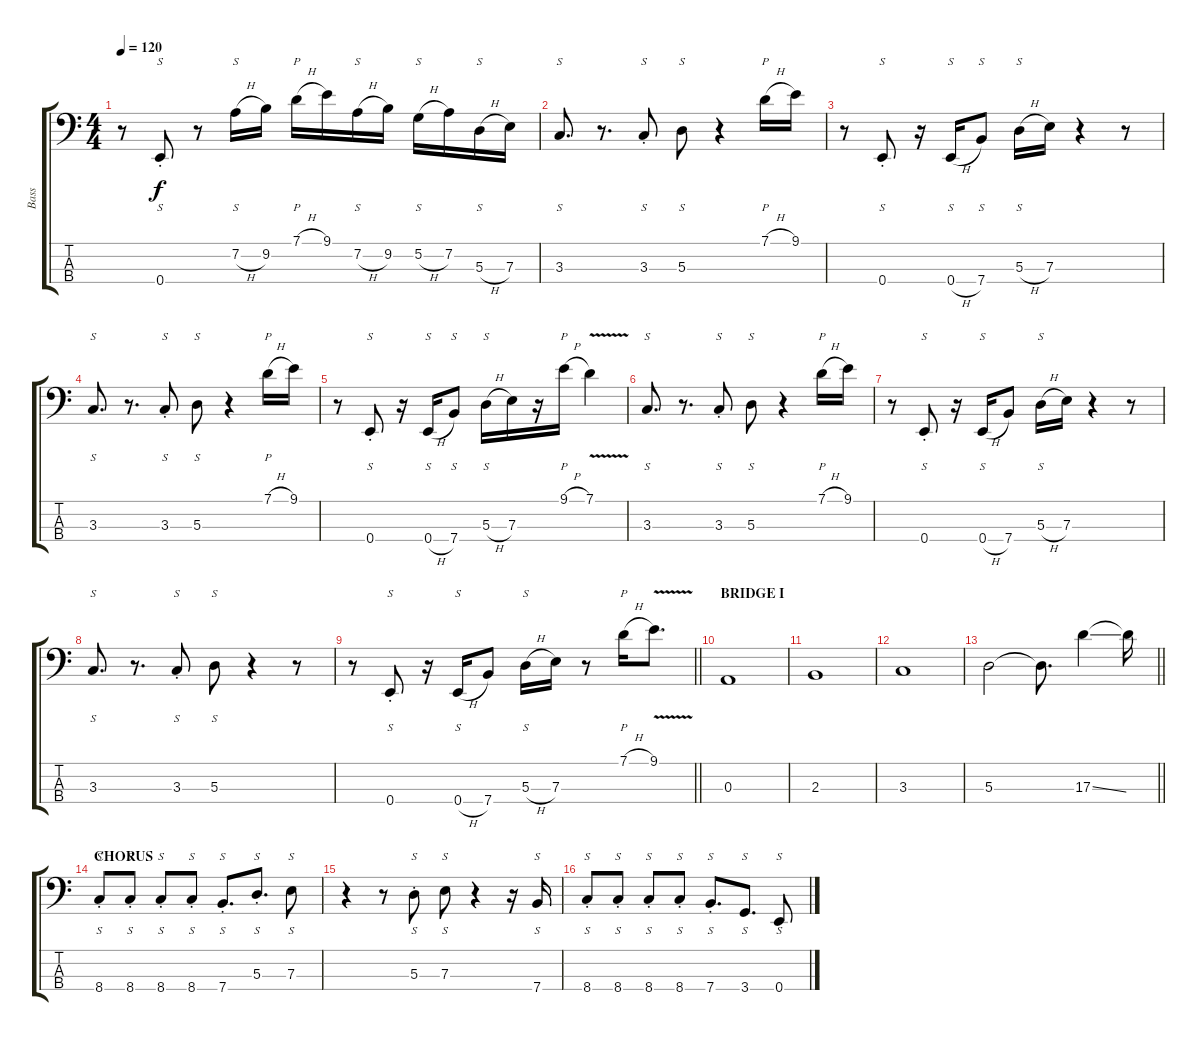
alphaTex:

\track ("Bass" "Bass") {instrument slapbass1}
\staff {score tabs}
\tuning (G2 D2 A1 E1) {hide}
\ts (4 4)
\tempo 120
\clef f4
\ks c
r.8{dy f} 0.4{st}.8{s} r.8 7.2{h}.16{s} 9.2.16 7.1{h}.16{p} 9.1.16 7.2{h}.16{s} 9.2.16 5.2{h}.16{s} 7.2.16 5.3{h}.16{s} 7.3.16 |
3.3.8{s d} r.8{d} 3.3{st}.8{s} 5.3.8{s} r.4 7.1{h}.16{p} 9.1.16 |
r.8 0.4{st}.8{s} r.16 0.4{h}.16{s} 7.4.8{s} 5.3{h}.16{s} 7.3.16 r.4 r.8 |
3.3.8{s d} r.8{d} 3.3{st}.8{s} 5.3.8{s} r.4 7.1{h}.16{p} 9.1.16 |
r.8 0.4{st}.8{s} r.16 0.4{h}.16{s} 7.4.8{s} 5.3{h}.16{s} 7.3.16 r.16 9.1{h}.16{p} 7.1{v}.4 |
3.3.8{s d} r.8{d} 3.3{st}.8{s} 5.3.8{s} r.4 7.1{h}.16{p} 9.1.16 |
r.8 0.4{st}.8{s} r.16 0.4{h}.16{s} 7.4.8 5.3{h}.16{s} 7.3.16 r.4 r.8 |
3.3.8{s d} r.8{d} 3.3{st}.8{s} 5.3.8{s} r.4 r.8 |
\barLineRight lightlight
r.8 0.4{st}.8{s} r.16 0.4{h}.16{s} 7.4.8 5.3{h}.16{s} 7.3.16 r.8 7.1{h}.16{p} 9.1{v}.8{d} |
\section ("" "BRIDGE I")
0.3.1{instrument electricbassfinger} |
2.3.1 |
3.3.1 |
\barLineRight lightlight
5.3.2 5.3{t}.8{d} 17.3{ss}.4 17.3{t}.16 |
\section ("" "CHORUS")
8.4{st}.8{s instrument slapbass1} 8.4{st}.8{s} 8.4{st}.8{s} 8.4{st}.8{s} 7.4{st}.8{s d} 5.3{st}.8{s d} 7.3.8{s} |
r.4 r.8 5.3{st}.8{s} 7.3.8{s} r.4 r.16 7.4.16{s} |
8.4{st}.8{s instrument slapbass1} 8.4{st}.8{s} 8.4{st}.8{s} 8.4{st}.8{s} 7.4{st}.8{s d} 3.4.8{s d} 0.4.8{s}
